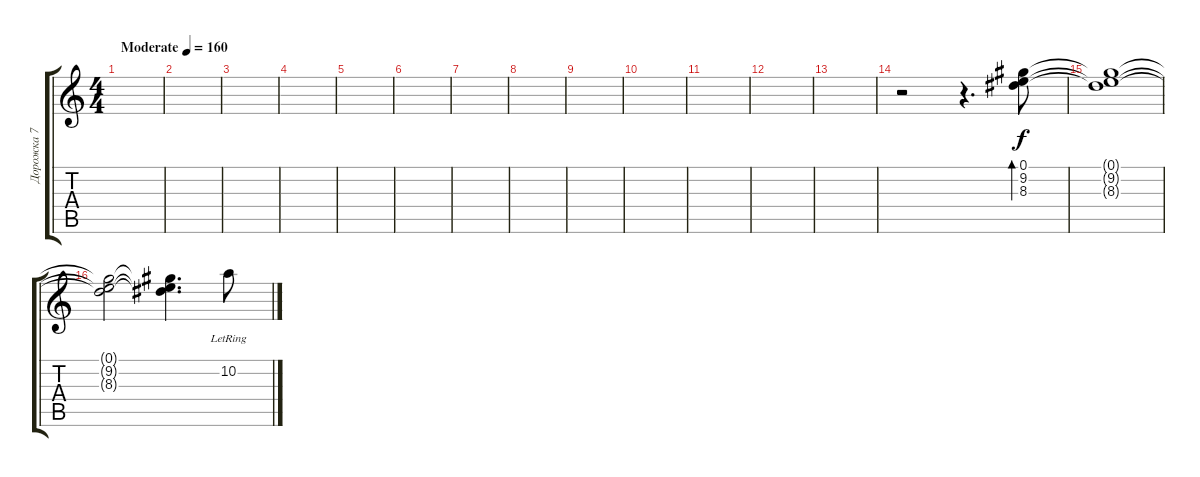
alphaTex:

\track ("Дорожка 7" "Дорожка 7") {instrument electricguitarjazz}
\staff {score tabs}
\tuning (E4 B3 G3 D3 A2 E2) {hide}
\ts (4 4)
\tempo (160 "Moderate")
\clef g2
\ks c
|
|
|
|
|
|
|
|
|
|
|
|
|
r.2 r.4{d} (0.1 9.2 8.3).8{bd 480} |
(0.1{t} 9.2{t} 8.3{t}).1 |
(0.1{t} 9.2{t} 8.3{t}).2 (0.1{t} 9.2{t} 8.3{t}).4{d} 10.2{lr}.8
